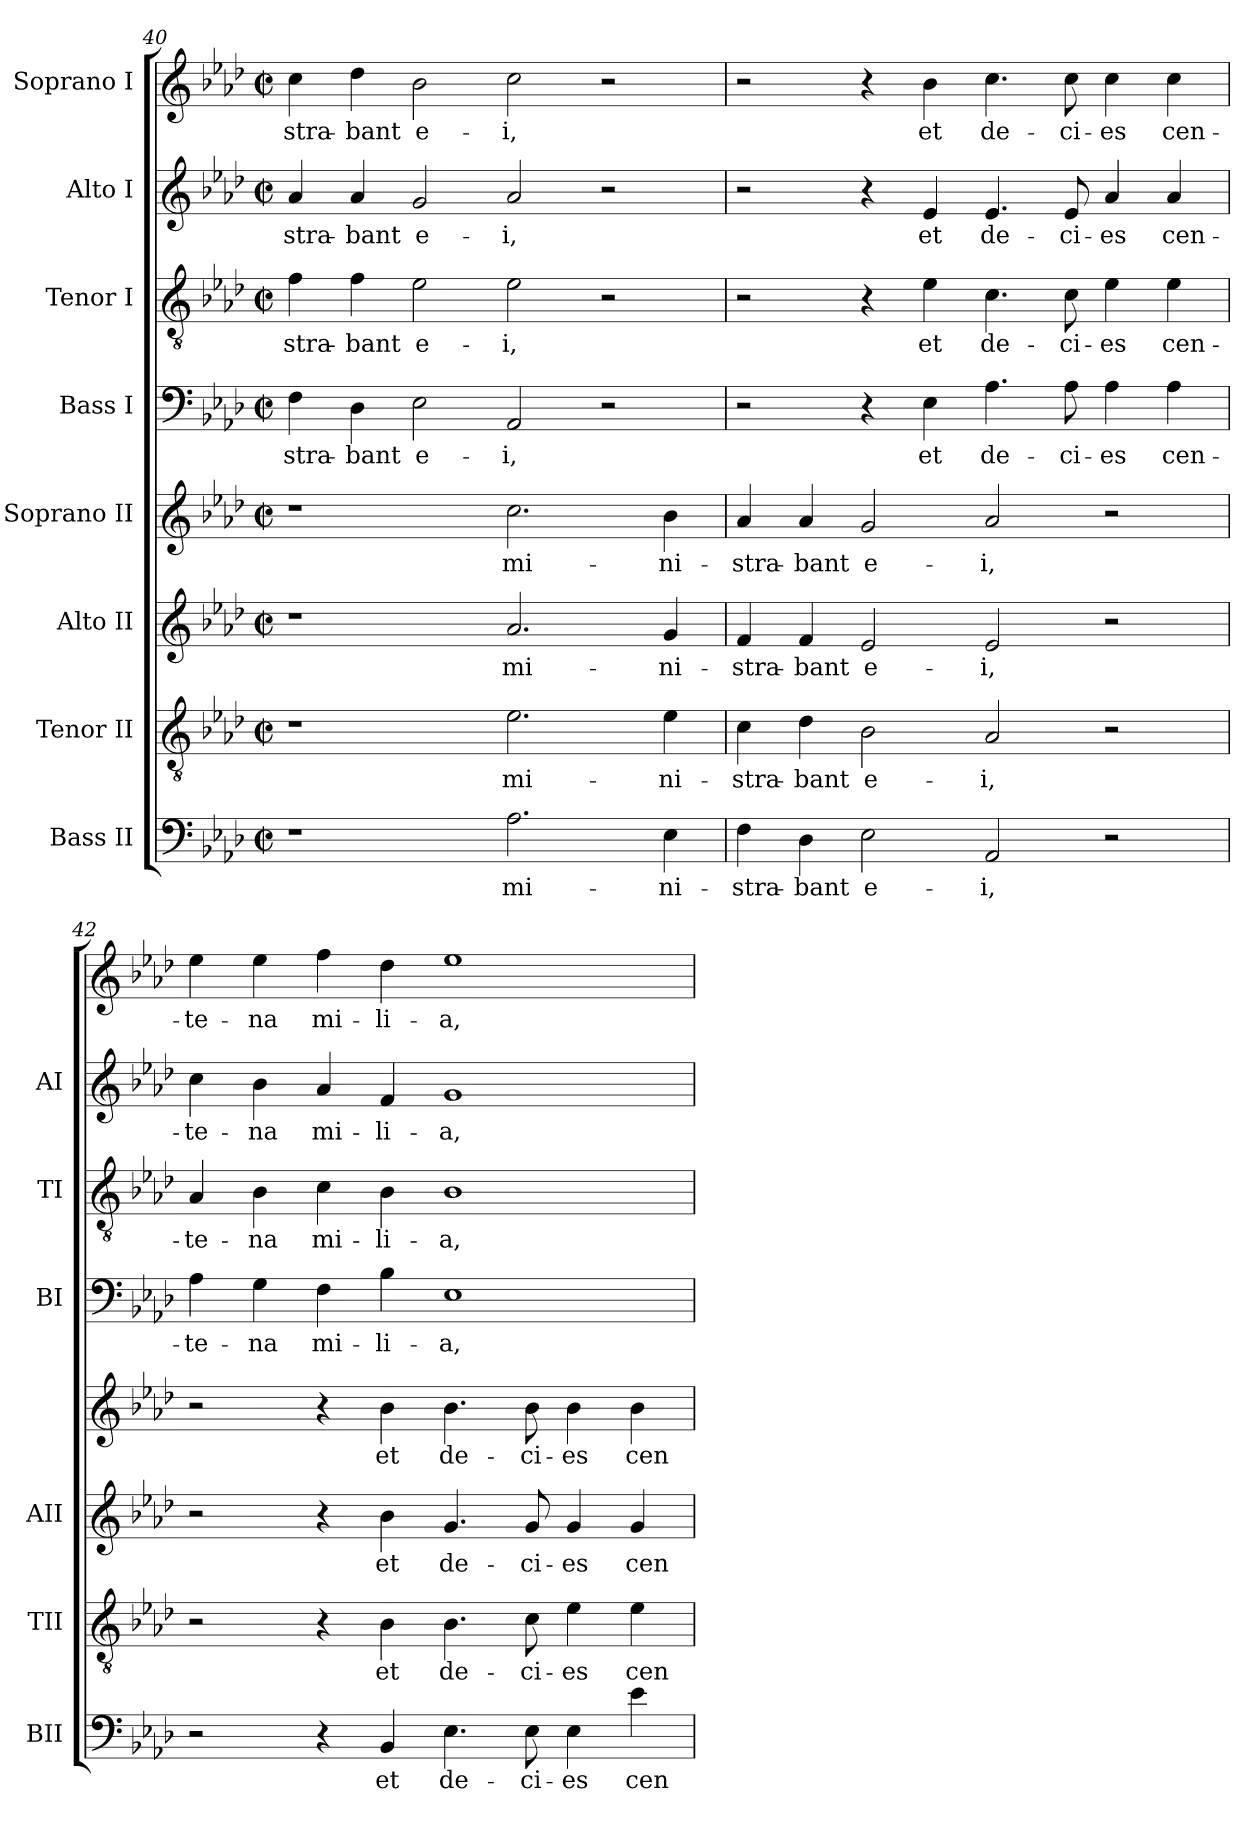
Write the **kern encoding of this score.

**kern	**text	**kern	**text	**kern	**text	**kern	**text	**kern	**text	**kern	**text	**kern	**text	**kern	**text
*part8	*part8	*part7	*part7	*part6	*part6	*part5	*part5	*part4	*part4	*part3	*part3	*part2	*part2	*part1	*part1
*staff8	*staff8	*staff7	*staff7	*staff6	*staff6	*staff5	*staff5	*staff4	*staff4	*staff3	*staff3	*staff2	*staff2	*staff1	*staff1
*I"Bass II	*	*I"Tenor II	*	*I"Alto II	*	*I"Soprano II	*	*I"Bass I	*	*I"Tenor I	*	*I"Alto I	*	*I"Soprano I	*
*I'BII	*	*I'TII	*	*I'AII	*	*	*	*I'BI	*	*I'TI	*	*I'AI	*	*	*
*clefF4	*	*clefGv2	*	*clefG2	*	*clefG2	*	*clefF4	*	*clefGv2	*	*clefG2	*	*clefG2	*
*k[b-e-a-d-]	*	*k[b-e-a-d-]	*	*k[b-e-a-d-]	*	*k[b-e-a-d-]	*	*k[b-e-a-d-]	*	*k[b-e-a-d-]	*	*k[b-e-a-d-]	*	*k[b-e-a-d-]	*
*A-:	*	*A-:	*	*A-:	*	*A-:	*	*A-:	*	*A-:	*	*A-:	*	*A-:	*
*M2/2	*	*M2/2	*	*M2/2	*	*M2/2	*	*M2/2	*	*M2/2	*	*M2/2	*	*M2/2	*
*met(c|)	*	*met(c|)	*	*met(c|)	*	*met(c|)	*	*met(c|)	*	*met(c|)	*	*met(c|)	*	*met(c|)	*
=40	=40	=40	=40	=40	=40	=40	=40	=40	=40	=40	=40	=40	=40	=40	=40
!	!	!	!	!	!	!	!	!	!LO:LY:b	!	!LO:LY:b	!	!LO:LY:b	!	!LO:LY:b
1r	.	1r	.	1r	.	1r	.	4F\	-stra-	4f\	-stra-	4a-/	-stra-	4cc\	-stra-
!	!	!	!	!	!	!	!	!	!LO:LY:b	!	!LO:LY:b	!	!LO:LY:b	!	!LO:LY:b
.	.	.	.	.	.	.	.	4D-\	-bant	4f\	-bant	4a-/	-bant	4dd-\	-bant
!	!	!	!	!	!	!	!	!	!LO:LY:b	!	!LO:LY:b	!	!LO:LY:b	!	!LO:LY:b
.	.	.	.	.	.	.	.	2E-\	e-	2e-\	e-	2g/	e-	2b-\	e-
!	!LO:LY:b	!	!LO:LY:b	!	!LO:LY:b	!	!LO:LY:b	!	!LO:LY:b	!	!LO:LY:b	!	!LO:LY:b	!	!LO:LY:b
2.A-\	mi-	2.e-\	mi-	2.a-/	mi-	2.cc\	mi-	2AA-/	-i,	2e-\	-i,	2a-/	-i,	2cc\	-i,
.	.	.	.	.	.	.	.	2r	.	2r	.	2r	.	2r	.
!	!LO:LY:b	!	!LO:LY:b	!	!LO:LY:b	!	!LO:LY:b	!	!	!	!	!	!	!	!
4E-\	-ni-	4e-\	-ni-	4g/	-ni-	4b-\	-ni-	.	.	.	.	.	.	.	.
=41	=41	=41	=41	=41	=41	=41	=41	=41	=41	=41	=41	=41	=41	=41	=41
!	!LO:LY:b	!	!LO:LY:b	!	!LO:LY:b	!	!LO:LY:b	!	!	!	!	!	!	!	!
4F\	-stra-	4c\	-stra-	4f/	-stra-	4a-/	-stra-	2r	.	2r	.	2r	.	2r	.
!	!LO:LY:b	!	!LO:LY:b	!	!LO:LY:b	!	!LO:LY:b	!	!	!	!	!	!	!	!
4D-\	-bant	4d-\	-bant	4f/	-bant	4a-/	-bant	.	.	.	.	.	.	.	.
!	!LO:LY:b	!	!LO:LY:b	!	!LO:LY:b	!	!LO:LY:b	!	!	!	!	!	!	!	!
2E-\	e-	2B-\	e-	2e-/	e-	2g/	e-	4r	.	4r	.	4r	.	4r	.
!	!	!	!	!	!	!	!	!	!LO:LY:b	!	!LO:LY:b	!	!LO:LY:b	!	!LO:LY:b
.	.	.	.	.	.	.	.	4E-\	et	4e-\	et	4e-/	et	4b-\	et
!	!LO:LY:b	!	!LO:LY:b	!	!LO:LY:b	!	!LO:LY:b	!	!LO:LY:b	!	!LO:LY:b	!	!LO:LY:b	!	!LO:LY:b
2AA-/	-i,	2A-/	-i,	2e-/	-i,	2a-/	-i,	4.A-\	de-	4.c\	de-	4.e-/	de-	4.cc\	de-
!	!	!	!	!	!	!	!	!	!LO:LY:b	!	!LO:LY:b	!	!LO:LY:b	!	!LO:LY:b
.	.	.	.	.	.	.	.	8A-\	-ci-	8c\	-ci-	8e-/	-ci-	8cc\	-ci-
!	!	!	!	!	!	!	!	!	!LO:LY:b	!	!LO:LY:b	!	!LO:LY:b	!	!LO:LY:b
2r	.	2r	.	2r	.	2r	.	4A-\	-es	4e-\	-es	4a-/	-es	4cc\	-es
!	!	!	!	!	!	!	!	!	!LO:LY:b	!	!LO:LY:b	!	!LO:LY:b	!	!LO:LY:b
.	.	.	.	.	.	.	.	4A-\	cen-	4e-\	cen-	4a-/	cen-	4cc\	cen-
!!LO:LB:g=z
=42	=42	=42	=42	=42	=42	=42	=42	=42	=42	=42	=42	=42	=42	=42	=42
!	!	!	!	!	!	!	!	!	!LO:LY:b	!	!LO:LY:b	!	!LO:LY:b	!	!LO:LY:b
2r	.	2r	.	2r	.	2r	.	4A-\	-te-	4A-/	-te-	4cc\	-te-	4ee-\	-te-
!	!	!	!	!	!	!	!	!	!LO:LY:b	!	!LO:LY:b	!	!LO:LY:b	!	!LO:LY:b
.	.	.	.	.	.	.	.	4G\	-na	4B-\	-na	4b-\	-na	4ee-\	-na
!	!	!	!	!	!	!	!	!	!LO:LY:b	!	!LO:LY:b	!	!LO:LY:b	!	!LO:LY:b
4r	.	4r	.	4r	.	4r	.	4F\	mi-	4c\	mi-	4a-/	mi-	4ff\	mi-
!	!LO:LY:b	!	!LO:LY:b	!	!LO:LY:b	!	!LO:LY:b	!	!LO:LY:b	!	!LO:LY:b	!	!LO:LY:b	!	!LO:LY:b
4BB-/	et	4B-\	et	4b-\	et	4b-\	et	4B-\	-li-	4B-\	-li-	4f/	-li-	4dd-\	-li-
!	!LO:LY:b	!	!LO:LY:b	!	!LO:LY:b	!	!LO:LY:b	!	!LO:LY:b	!	!LO:LY:b	!	!LO:LY:b	!	!LO:LY:b
4.E-\	de-	4.B-\	de-	4.g/	de-	4.b-\	de-	1E-	-a,	1B-	-a,	1g	-a,	1ee-	-a,
!	!LO:LY:b	!	!LO:LY:b	!	!LO:LY:b	!	!LO:LY:b	!	!	!	!	!	!	!	!
8E-\	-ci-	8c\	-ci-	8g/	-ci-	8b-\	-ci-	.	.	.	.	.	.	.	.
!	!LO:LY:b	!	!LO:LY:b	!	!LO:LY:b	!	!LO:LY:b	!	!	!	!	!	!	!	!
4E-\	-es	4e-\	-es	4g/	-es	4b-\	-es	.	.	.	.	.	.	.	.
!	!LO:LY:b	!	!LO:LY:b	!	!LO:LY:b	!	!LO:LY:b	!	!	!	!	!	!	!	!
4e-\	cen-	4e-\	cen-	4g/	cen-	4b-\	cen-	.	.	.	.	.	.	.	.
=	=	=	=	=	=	=	=	=	=	=	=	=	=	=	=
*-	*-	*-	*-	*-	*-	*-	*-	*-	*-	*-	*-	*-	*-	*-	*-
